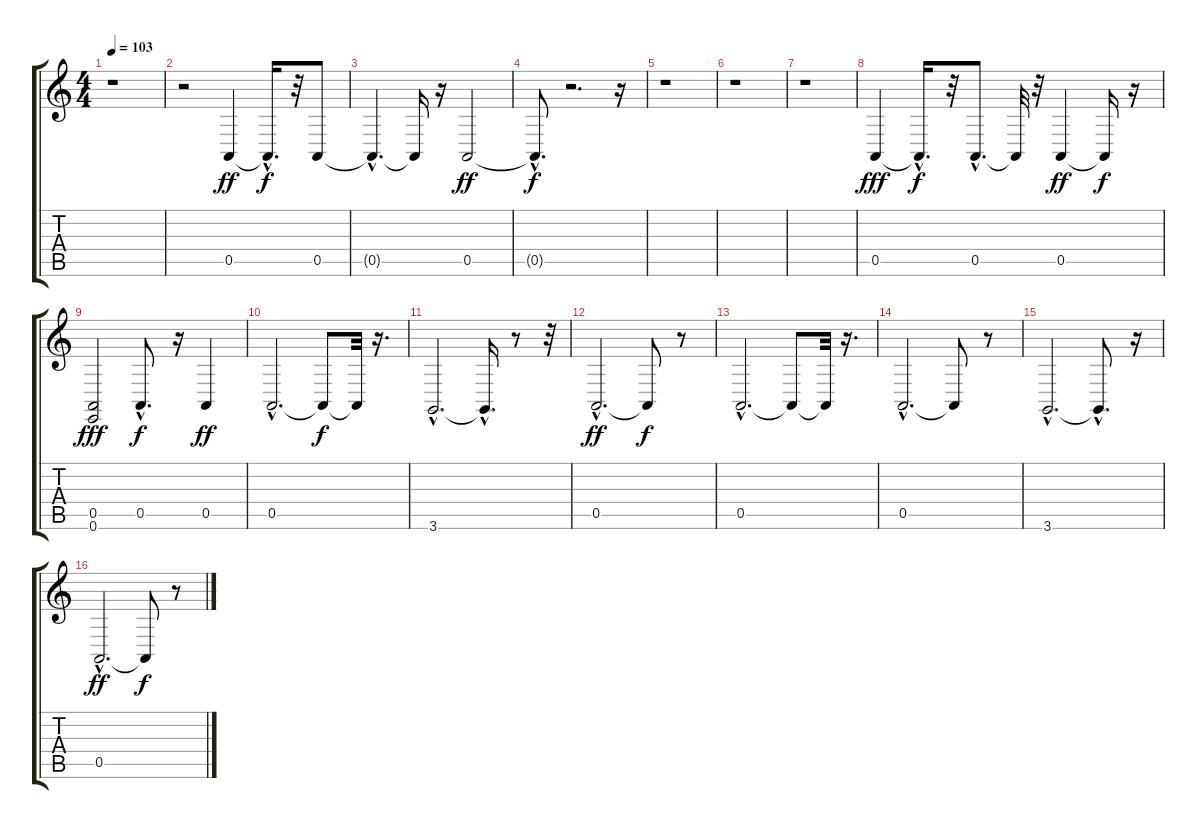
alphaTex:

\track "" {instrument clavinet}
\staff {score tabs}
\tuning (E4 B3 G3 D3 A2 E2) {hide}
\ts (4 4)
\tempo 103
\clef g2
\ks c
r.1{dy ff instrument clavinet} |
r.2 0.5.4 0.5{hac t}.16{d dy f} r.32 0.5.8 |
0.5{hac t}.4{d} 0.5{t}.16 r.16 0.5.2{dy ff} |
0.5{hac t}.8{d dy f} r.2{d} r.16 |
r.1 |
r.1 |
r.1 |
0.5.4{dy fff} 0.5{hac t}.16{d dy f} r.32 0.5{hac}.8{d} 0.5{t}.32 r.32 0.5.4{dy ff} 0.5{t}.16{dy f} r.16 |
(0.5 0.6).2{dy fff} 0.5{hac}.8{d dy f} r.16 0.5.4{dy ff} |
0.5{hac}.2{d} 0.5{t}.8{dy f} 0.5{t}.32 r.16{d} |
3.6{hac}.2{d} 3.6{hac t}.16{d} r.8 r.32 |
0.5{hac}.2{d dy ff} 0.5{t}.8{dy f} r.8 |
0.5{hac}.2{d} 0.5{t}.8 0.5{t}.32 r.16{d} |
0.5{hac}.2{d} 0.5{t}.8 r.8 |
3.6{hac}.2{d} 3.6{hac t}.8{d} r.16 |
0.5{hac}.2{d dy ff} 0.5{t}.8{dy f} r.8
